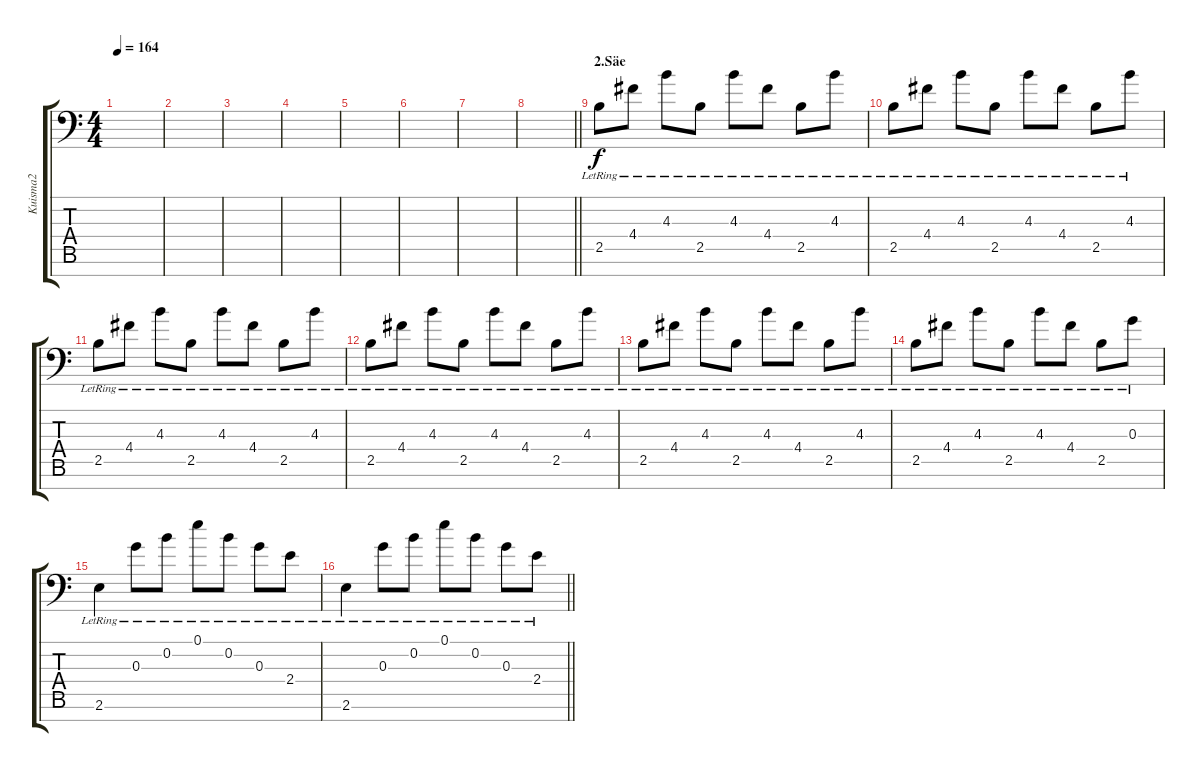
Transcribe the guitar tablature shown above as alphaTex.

\track ("Kuisma2" "Kuisma2") {instrument electricguitarclean}
\staff {score tabs}
\tuning (E4 B3 G3 D3 A2 D2 A1) {hide}
\ts (4 4)
\tempo 164
\clef f4
\ks c
|
|
|
|
|
|
|
\barLineRight lightlight
|
\section ("" "2.Säe")
2.5{lr}.8 4.4{lr}.8 4.3{lr}.8 2.5{lr}.8 4.3{lr}.8 4.4{lr}.8 2.5{lr}.8 4.3{lr}.8 |
2.5{lr}.8 4.4{lr}.8 4.3{lr}.8 2.5{lr}.8 4.3{lr}.8 4.4{lr}.8 2.5{lr}.8 4.3{lr}.8 |
2.5{lr}.8 4.4{lr}.8 4.3{lr}.8 2.5{lr}.8 4.3{lr}.8 4.4{lr}.8 2.5{lr}.8 4.3{lr}.8 |
2.5{lr}.8 4.4{lr}.8 4.3{lr}.8 2.5{lr}.8 4.3{lr}.8 4.4{lr}.8 2.5{lr}.8 4.3{lr}.8 |
2.5{lr}.8 4.4{lr}.8 4.3{lr}.8 2.5{lr}.8 4.3{lr}.8 4.4{lr}.8 2.5{lr}.8 4.3{lr}.8 |
2.5{lr}.8 4.4{lr}.8 4.3{lr}.8 2.5{lr}.8 4.3{lr}.8 4.4{lr}.8 2.5{lr}.8 0.3{lr}.8 |
2.6{lr}.4 0.3{lr}.8 0.2{lr}.8 0.1{lr}.8 0.2{lr}.8 0.3{lr}.8 2.4{lr}.8 |
\barLineRight lightlight
2.6{lr}.4 0.3{lr}.8 0.2{lr}.8 0.1{lr}.8 0.2{lr}.8 0.3{lr}.8 2.4{lr}.8
